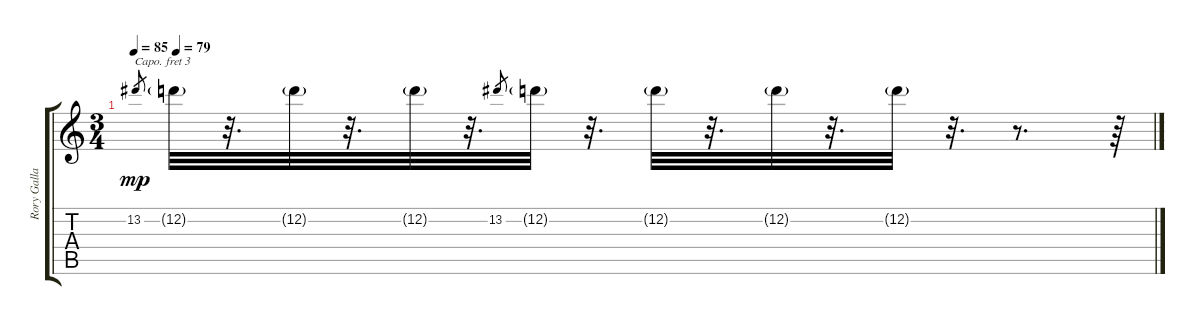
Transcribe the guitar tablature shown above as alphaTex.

\track ("Rory Gallagher" "Rory Galla") {instrument acousticguitarsteel}
\staff {score tabs}
\capo 3
\tuning (E4 B3 G3 D3 A2 E2) {hide}
\ts (3 4)
\tempo 85
\tempo (79 0.041666666666666664)
\clef g2
\ks c
13.2.8{gr dy mp} 12.2{g}.32{volume 7} r.32{d} 12.2{g}.32 r.32{d} 12.2{g}.32{volume 7} r.32{d} 13.2.8{gr} 12.2{g}.32 r.32{d} 12.2{g}.32{volume 3} r.32{d} 12.2{g}.32 r.32{d} 12.2{g}.32{volume 1} r.32{d} r.8{d} r.64
